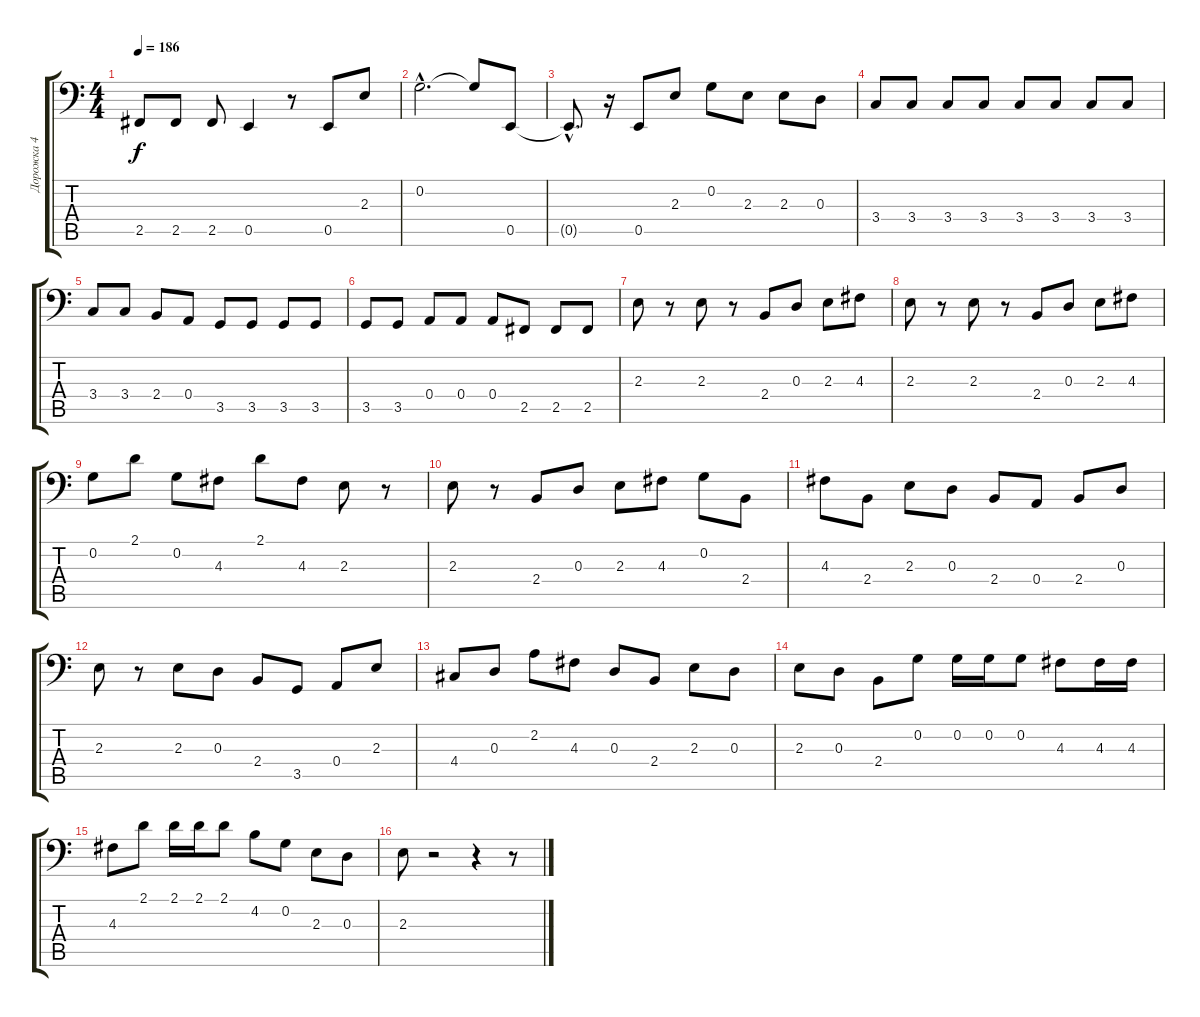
\track ("Дорожка 4" "Дорожка 4") {instrument fretlessbass}
\staff {score tabs}
\tuning (C3 G2 D2 A1 E1 B0) {hide}
\ts (4 4)
\tempo 186
\clef f4
\ks c
2.5.8{dy f} 2.5.8 2.5.8 0.5.4 r.8 0.5.8 2.3.8 |
0.2{hac}.2{d} 0.2{t}.8 0.5.8 |
0.5{hac t}.8{d} r.16 0.5.8 2.3.8 0.2.8 2.3.8 2.3.8 0.3.8 |
3.4.8 3.4.8 3.4.8 3.4.8 3.4.8 3.4.8 3.4.8 3.4.8 |
3.4.8 3.4.8 2.4.8 0.4.8 3.5.8 3.5.8 3.5.8 3.5.8 |
3.5.8 3.5.8 0.4.8 0.4.8 0.4.8 2.5.8 2.5.8 2.5.8 |
2.3.8 r.8 2.3.8 r.8 2.4.8 0.3.8 2.3.8 4.3.8 |
2.3.8 r.8 2.3.8 r.8 2.4.8 0.3.8 2.3.8 4.3.8 |
0.2.8 2.1.8 0.2.8 4.3.8 2.1.8 4.3.8 2.3.8 r.8 |
2.3.8 r.8 2.4.8 0.3.8 2.3.8 4.3.8 0.2.8 2.4.8 |
4.3.8 2.4.8 2.3.8 0.3.8 2.4.8 0.4.8 2.4.8 0.3.8 |
2.3.8 r.8 2.3.8 0.3.8 2.4.8 3.5.8 0.4.8 2.3.8 |
4.4.8 0.3.8 2.2.8 4.3.8 0.3.8 2.4.8 2.3.8 0.3.8 |
2.3.8 0.3.8 2.4.8 0.2.8 0.2.16 0.2.16 0.2.8 4.3.8 4.3.16 4.3.16 |
4.3.8 2.1.8 2.1.16 2.1.16 2.1.8 4.2.8 0.2.8 2.3.8 0.3.8 |
2.3.8 r.2 r.4 r.8
